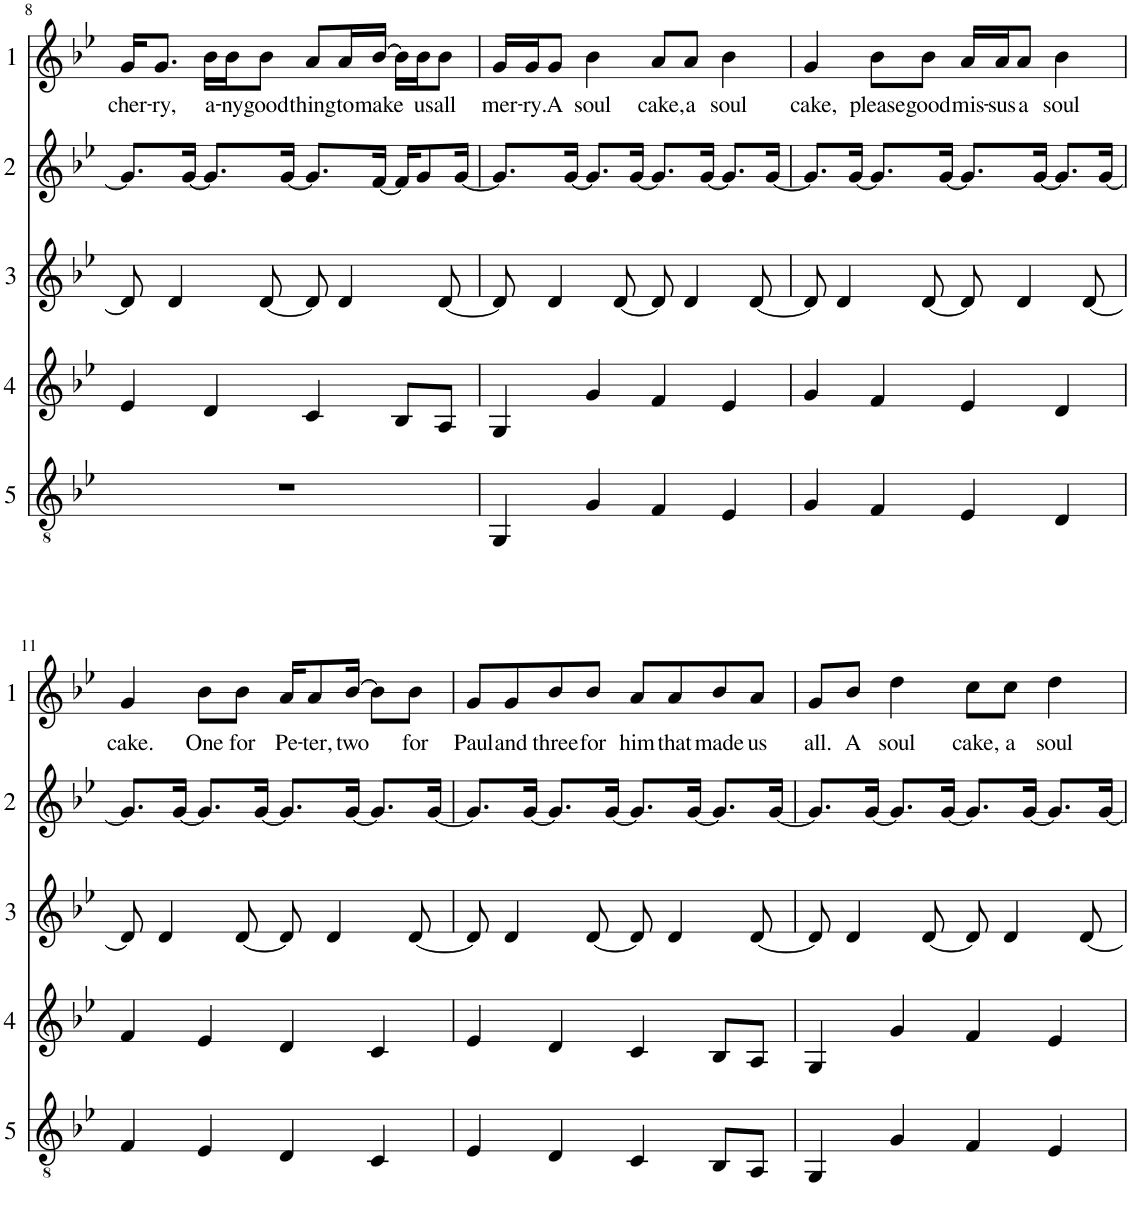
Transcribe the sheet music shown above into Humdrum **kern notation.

**kern	**kern	**kern	**kern	**kern	**text
*part5	*part4	*part3	*part2	*part1	*part1
*staff5	*staff4	*staff3	*staff2	*staff1	*staff1
*I"Hlas 5	*I"Hlas 4	*I"Hlas 3	*I"Hlas 2	*I"Hlas 1	*
!!LO:PB:g=z
*clefGv2	*clefG2	*clefG2	*clefG2	*clefG2	*
*Trd-7c-12	*	*	*	*	*
*k[b-e-]	*k[b-e-]	*k[b-e-]	*k[b-e-]	*k[b-e-]	*
*M4/4	*M4/4	*M4/4	*M4/4	*M4/4	*
=8	=8	=8	=8	=8	=8
!	!	!	!	!	!LO:LY:b
1r	4e-/	8d/]	8.g/L]	16g/KL	cher-
!	!	!	!	!	!LO:LY:b
.	.	.	.	8.g/J	-ry,
.	.	4d/	.	.	.
.	.	.	[16g/Jk	.	.
!	!	!	!	!	!LO:LY:b
.	4d/	.	8.g/L]	16b-\LL	a-
!	!	!	!	!	!LO:LY:b
.	.	.	.	16b-\J	-ny
!	!	!	!	!	!LO:LY:b
.	.	[8d/	.	8b-\J	good
.	.	.	[16g/Jk	.	.
!	!	!	!	!	!LO:LY:b
.	4c/	8d/]	8.g/L]	8a/L	thing
!	!	!	!	!	!LO:LY:b
.	.	4d/	.	16a/L	to
!	!	!	!	!	!LO:LY:b
.	.	.	[16f/Jk	[16b-/JJ	make
.	8B-/L	.	16f/KL]	16b-\LL]	.
!	!	!	!	!	!LO:LY:b
.	.	.	8g/	16b-\J	us
!	!	!	!	!	!LO:LY:b
.	8A/J	[8d/	.	8b-\J	all
.	.	.	[16g/Jk	.	.
=9	=9	=9	=9	=9	=9
!	!	!	!	!	!LO:LY:b
4GG/	4G/	8d/]	8.g/L]	16g/LL	mer-
!	!	!	!	!	!LO:LY:b
.	.	.	.	16g/J	-ry.
!	!	!	!	!	!LO:LY:b
.	.	4d/	.	8g/J	A
.	.	.	[16g/Jk	.	.
!	!	!	!	!	!LO:LY:b
4G/	4g/	.	8.g/L]	4b-\	soul
.	.	[8d/	.	.	.
.	.	.	[16g/Jk	.	.
!	!	!	!	!	!LO:LY:b
4F/	4f/	8d/]	8.g/L]	8a/L	cake,
!	!	!	!	!	!LO:LY:b
.	.	4d/	.	8a/J	a
.	.	.	[16g/Jk	.	.
!	!	!	!	!	!LO:LY:b
4E-/	4e-/	.	8.g/L]	4b-\	soul
.	.	[8d/	.	.	.
.	.	.	[16g/Jk	.	.
=10	=10	=10	=10	=10	=10
!	!	!	!	!	!LO:LY:b
4G/	4g/	8d/]	8.g/L]	4g/	cake,
.	.	4d/	.	.	.
.	.	.	[16g/Jk	.	.
!	!	!	!	!	!LO:LY:b
4F/	4f/	.	8.g/L]	8b-\L	please
!	!	!	!	!	!LO:LY:b
.	.	[8d/	.	8b-\J	good
.	.	.	[16g/Jk	.	.
!	!	!	!	!	!LO:LY:b
4E-/	4e-/	8d/]	8.g/L]	16a/LL	mis-
!	!	!	!	!	!LO:LY:b
.	.	.	.	16a/J	-sus
!	!	!	!	!	!LO:LY:b
.	.	4d/	.	8a/J	a
.	.	.	[16g/Jk	.	.
!	!	!	!	!	!LO:LY:b
4D/	4d/	.	8.g/L]	4b-\	soul
.	.	[8d/	.	.	.
.	.	.	[16g/Jk	.	.
!!LO:LB:g=z
=11	=11	=11	=11	=11	=11
!	!	!	!	!	!LO:LY:b
4F/	4f/	8d/]	8.g/L]	4g/	cake.
.	.	4d/	.	.	.
.	.	.	[16g/Jk	.	.
!	!	!	!	!	!LO:LY:b
4E-/	4e-/	.	8.g/L]	8b-\L	One
!	!	!	!	!	!LO:LY:b
.	.	[8d/	.	8b-\J	for
.	.	.	[16g/Jk	.	.
!	!	!	!	!	!LO:LY:b
4D/	4d/	8d/]	8.g/L]	16a/KL	Pe-
!	!	!	!	!	!LO:LY:b
.	.	.	.	8a/	-ter,
.	.	4d/	.	.	.
!	!	!	!	!	!LO:LY:b
.	.	.	[16g/Jk	[16b-/Jk	two
4C/	4c/	.	8.g/L]	8b-\L]	.
!	!	!	!	!	!LO:LY:b
.	.	[8d/	.	8b-\J	for
.	.	.	[16g/Jk	.	.
=12	=12	=12	=12	=12	=12
!	!	!	!	!	!LO:LY:b
4E-/	4e-/	8d/]	8.g/L]	8g/L	Paul
!	!	!	!	!	!LO:LY:b
.	.	4d/	.	8g/	and
.	.	.	[16g/Jk	.	.
!	!	!	!	!	!LO:LY:b
4D/	4d/	.	8.g/L]	8b-/	three
!	!	!	!	!	!LO:LY:b
.	.	[8d/	.	8b-/J	for
.	.	.	[16g/Jk	.	.
!	!	!	!	!	!LO:LY:b
4C/	4c/	8d/]	8.g/L]	8a/L	him
!	!	!	!	!	!LO:LY:b
.	.	4d/	.	8a/	that
.	.	.	[16g/Jk	.	.
!	!	!	!	!	!LO:LY:b
8BB-/L	8B-/L	.	8.g/L]	8b-/	made
!	!	!	!	!	!LO:LY:b
8AA/J	8A/J	[8d/	.	8a/J	us
.	.	.	[16g/Jk	.	.
=13	=13	=13	=13	=13	=13
!	!	!	!	!	!LO:LY:b
4GG/	4G/	8d/]	8.g/L]	8g/L	all.
!	!	!	!	!	!LO:LY:b
.	.	4d/	.	8b-/J	A
.	.	.	[16g/Jk	.	.
!	!	!	!	!	!LO:LY:b
4G/	4g/	.	8.g/L]	4dd\	soul
.	.	[8d/	.	.	.
.	.	.	[16g/Jk	.	.
!	!	!	!	!	!LO:LY:b
4F/	4f/	8d/]	8.g/L]	8cc\L	cake,
!	!	!	!	!	!LO:LY:b
.	.	4d/	.	8cc\J	a
.	.	.	[16g/Jk	.	.
!	!	!	!	!	!LO:LY:b
4E-/	4e-/	.	8.g/L]	4dd\	soul
.	.	[8d/	.	.	.
.	.	.	[16g/Jk	.	.
=	=	=	=	=	=
*-	*-	*-	*-	*-	*-
